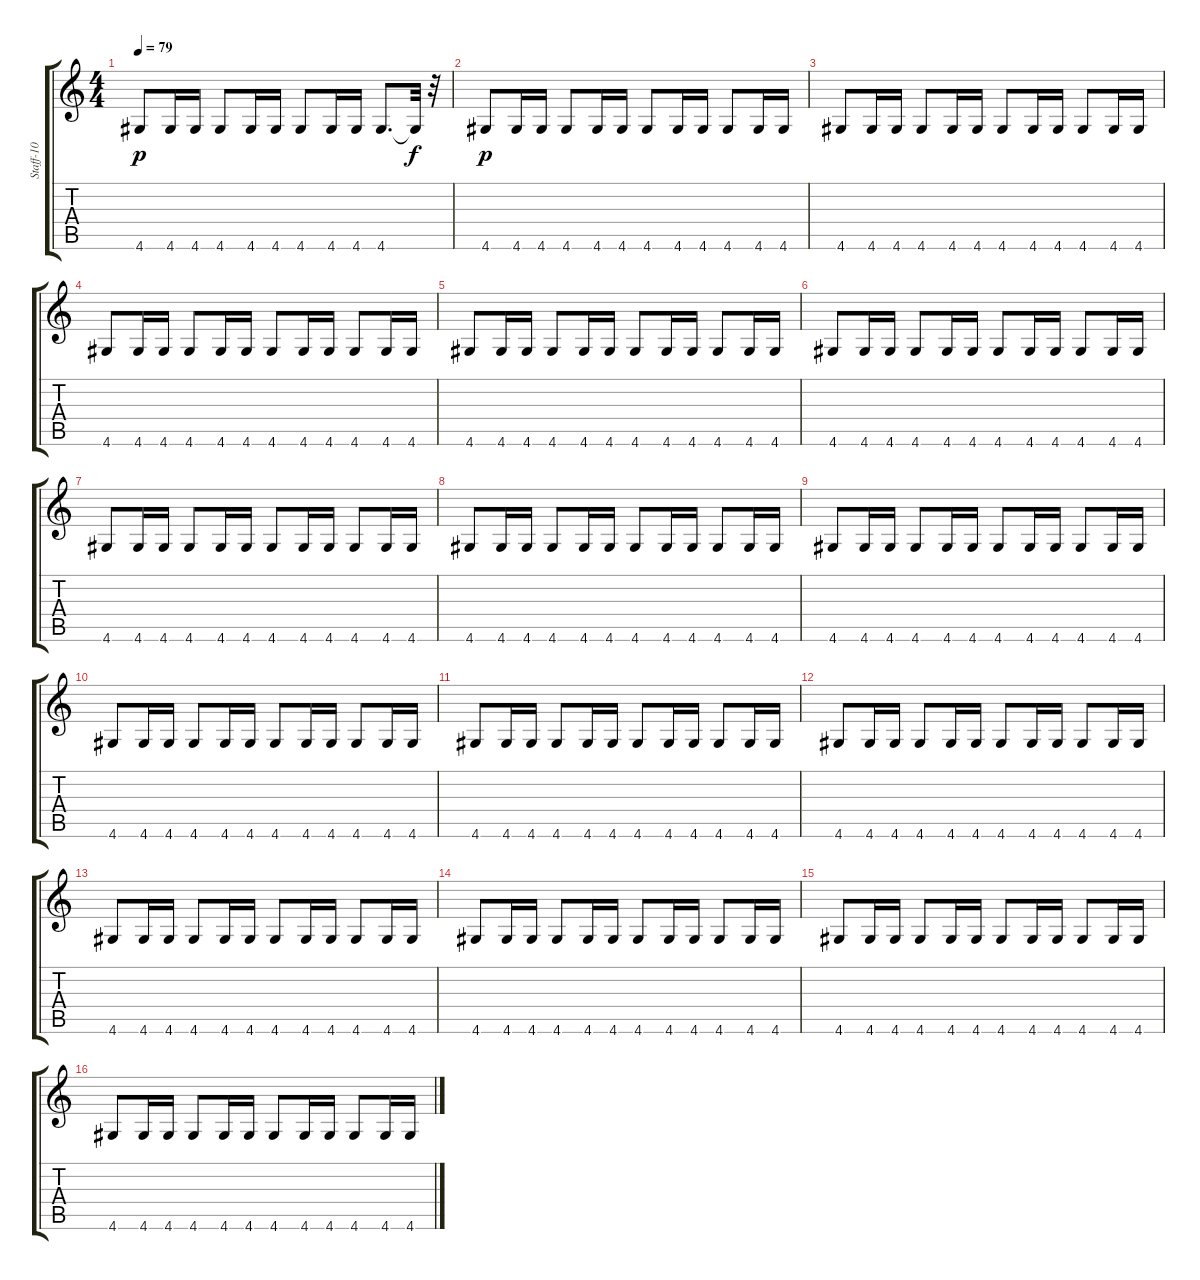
\track ("Staff-10" "Staff-10") {instrument acousticguitarsteel}
\staff {score tabs}
\tuning (E4 B3 G3 D3 A2 E2) {hide}
\ts (4 4)
\tempo 79
\clef g2
\ks c
4.6.8{dy p} 4.6.16 4.6.16 4.6.8 4.6.16 4.6.16 4.6.8 4.6.16 4.6.16 4.6.8{d} 4.6{t}.32{dy f} r.32 |
4.6.8{dy p} 4.6.16 4.6.16 4.6.8 4.6.16 4.6.16 4.6.8 4.6.16 4.6.16 4.6.8 4.6.16 4.6.16 |
4.6.8 4.6.16 4.6.16 4.6.8 4.6.16 4.6.16 4.6.8 4.6.16 4.6.16 4.6.8 4.6.16 4.6.16 |
4.6.8 4.6.16 4.6.16 4.6.8 4.6.16 4.6.16 4.6.8 4.6.16 4.6.16 4.6.8 4.6.16 4.6.16 |
4.6.8 4.6.16 4.6.16 4.6.8 4.6.16 4.6.16 4.6.8 4.6.16 4.6.16 4.6.8 4.6.16 4.6.16 |
4.6.8 4.6.16 4.6.16 4.6.8 4.6.16 4.6.16 4.6.8 4.6.16 4.6.16 4.6.8 4.6.16 4.6.16 |
4.6.8 4.6.16 4.6.16 4.6.8 4.6.16 4.6.16 4.6.8 4.6.16 4.6.16 4.6.8 4.6.16 4.6.16 |
4.6.8 4.6.16 4.6.16 4.6.8 4.6.16 4.6.16 4.6.8 4.6.16 4.6.16 4.6.8 4.6.16 4.6.16 |
4.6.8 4.6.16 4.6.16 4.6.8 4.6.16 4.6.16 4.6.8 4.6.16 4.6.16 4.6.8 4.6.16 4.6.16 |
4.6.8 4.6.16 4.6.16 4.6.8 4.6.16 4.6.16 4.6.8 4.6.16 4.6.16 4.6.8 4.6.16 4.6.16 |
4.6.8 4.6.16 4.6.16 4.6.8 4.6.16 4.6.16 4.6.8 4.6.16 4.6.16 4.6.8 4.6.16 4.6.16 |
4.6.8 4.6.16 4.6.16 4.6.8 4.6.16 4.6.16 4.6.8 4.6.16 4.6.16 4.6.8 4.6.16 4.6.16 |
4.6.8 4.6.16 4.6.16 4.6.8 4.6.16 4.6.16 4.6.8 4.6.16 4.6.16 4.6.8 4.6.16 4.6.16 |
4.6.8 4.6.16 4.6.16 4.6.8 4.6.16 4.6.16 4.6.8 4.6.16 4.6.16 4.6.8 4.6.16 4.6.16 |
4.6.8 4.6.16 4.6.16 4.6.8 4.6.16 4.6.16 4.6.8 4.6.16 4.6.16 4.6.8 4.6.16 4.6.16 |
4.6.8 4.6.16 4.6.16 4.6.8 4.6.16 4.6.16 4.6.8 4.6.16 4.6.16 4.6.8 4.6.16 4.6.16
